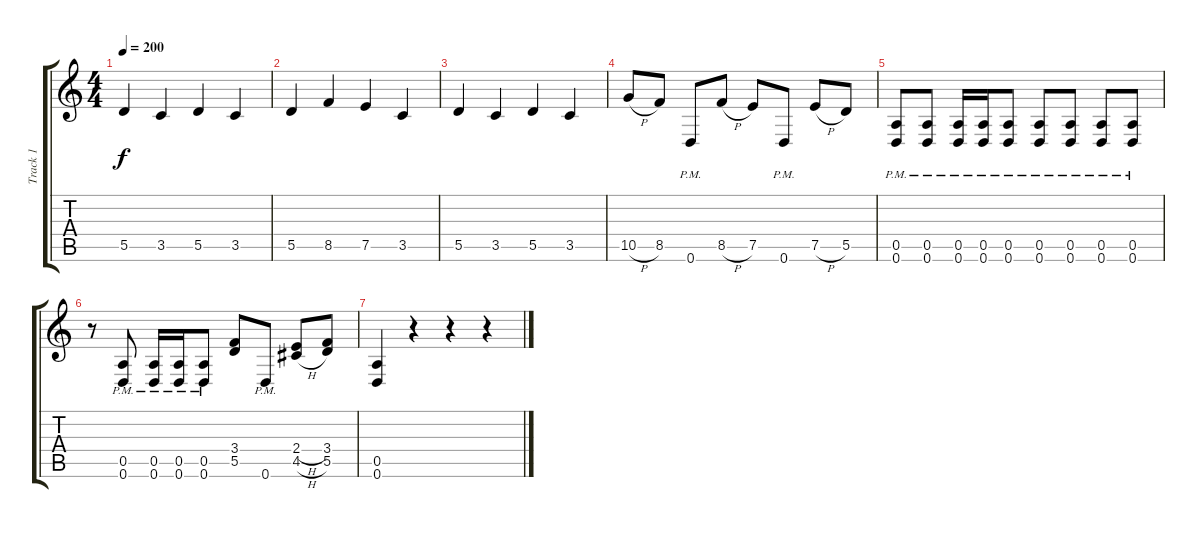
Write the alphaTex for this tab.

\track ("Track 1" "Track 1") {instrument distortionguitar}
\staff {score tabs}
\tuning (E4 B3 G3 D3 A2 D2) {hide}
\ts (4 4)
\tempo 200
\clef g2
\ks c
5.5.4{dy f} 3.5.4 5.5.4 3.5.4 |
5.5.4 8.5.4 7.5.4 3.5.4 |
5.5.4 3.5.4 5.5.4 3.5.4 |
10.5{h}.8 8.5.8 0.6{pm}.8 8.5{h}.8 7.5.8 0.6{pm}.8 7.5{h}.8 5.5.8 |
(0.5{pm} 0.6{pm}).8 (0.5{pm} 0.6{pm}).8 (0.5{pm} 0.6{pm}).16 (0.5{pm} 0.6{pm}).16 (0.5{pm} 0.6{pm}).8 (0.5{pm} 0.6{pm}).8 (0.5{pm} 0.6{pm}).8 (0.5{pm} 0.6{pm}).8 (0.5{pm} 0.6{pm}).8 |
r.8 (0.5{pm} 0.6{pm}).8 (0.5{pm} 0.6{pm}).16 (0.5{pm} 0.6{pm}).16 (0.5{pm} 0.6{pm}).8 (3.4 5.5).8 0.6{pm}.8 (2.4{h} 4.5{h}).8 (3.4 5.5).8 |
(0.5 0.6).4 r.4 r.4 r.4
